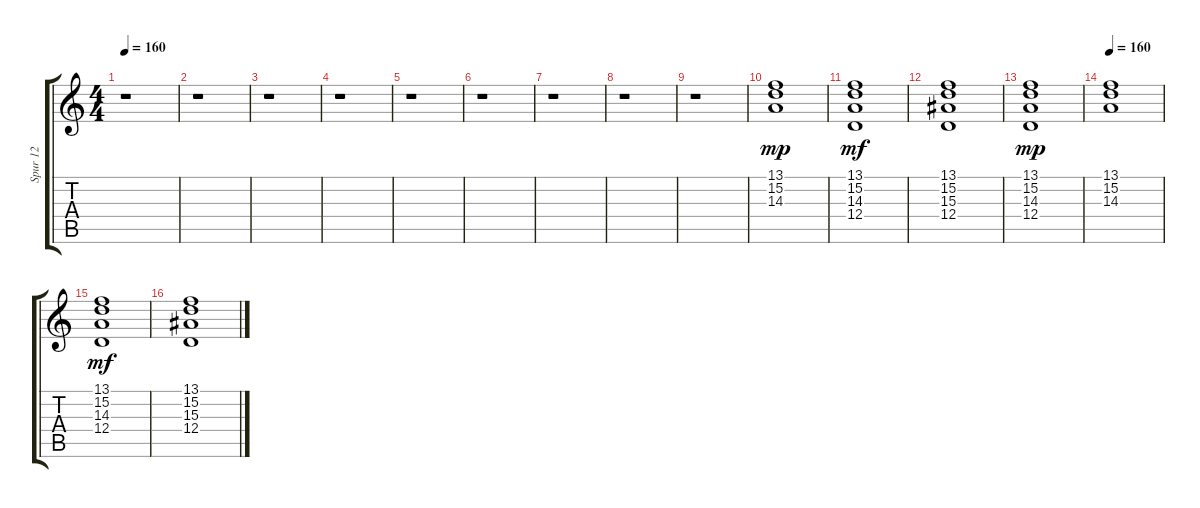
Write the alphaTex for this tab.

\track ("Spur 12" "Spur 12") {instrument stringensemble2}
\staff {score tabs}
\tuning (E4 B3 G3 D3 A2 E2) {hide}
\ts (4 4)
\tempo 160
\clef g2
\ks c
r.1{dy mf} |
r.1 |
r.1 |
r.1 |
r.1 |
r.1 |
r.1 |
r.1 |
r.1 |
(13.1 15.2 14.3).1{dy mp} |
(13.1 15.2 14.3 12.4).1{dy mf} |
(13.1 15.2 15.3 12.4).1 |
(13.1 15.2 14.3 12.4).1{dy mp} |
\tempo 160
(13.1 15.2 14.3).1 |
(13.1 15.2 14.3 12.4).1{dy mf} |
(13.1 15.2 15.3 12.4).1
